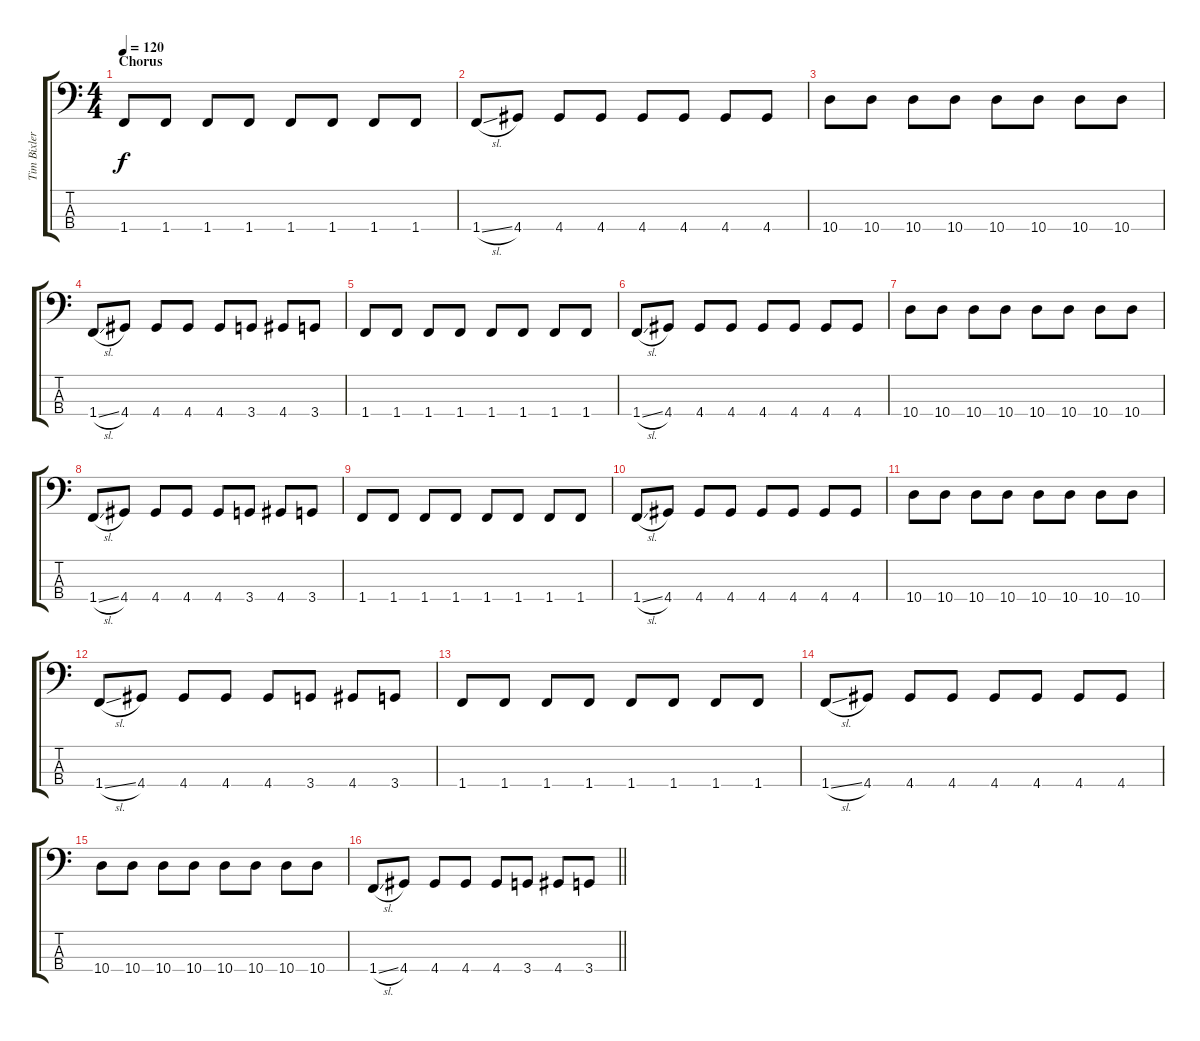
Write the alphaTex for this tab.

\track ("Tim Bixler(Bass)" "Tim Bixler") {instrument electricbassfinger}
\staff {score tabs}
\tuning (G2 D2 A1 E1) {hide}
\ts (4 4)
\section ("" "Chorus")
\tempo 120
\clef f4
\ks c
1.4.8{dy f} 1.4.8 1.4.8 1.4.8 1.4.8 1.4.8 1.4.8 1.4.8 |
1.4{sl}.8 4.4.8 4.4.8 4.4.8 4.4.8 4.4.8 4.4.8 4.4.8 |
10.4.8 10.4.8 10.4.8 10.4.8 10.4.8 10.4.8 10.4.8 10.4.8 |
1.4{sl}.8 4.4.8 4.4.8 4.4.8 4.4.8 3.4.8 4.4.8 3.4.8 |
1.4.8 1.4.8 1.4.8 1.4.8 1.4.8 1.4.8 1.4.8 1.4.8 |
1.4{sl}.8 4.4.8 4.4.8 4.4.8 4.4.8 4.4.8 4.4.8 4.4.8 |
10.4.8 10.4.8 10.4.8 10.4.8 10.4.8 10.4.8 10.4.8 10.4.8 |
1.4{sl}.8 4.4.8 4.4.8 4.4.8 4.4.8 3.4.8 4.4.8 3.4.8 |
1.4.8 1.4.8 1.4.8 1.4.8 1.4.8 1.4.8 1.4.8 1.4.8 |
1.4{sl}.8 4.4.8 4.4.8 4.4.8 4.4.8 4.4.8 4.4.8 4.4.8 |
10.4.8 10.4.8 10.4.8 10.4.8 10.4.8 10.4.8 10.4.8 10.4.8 |
1.4{sl}.8 4.4.8 4.4.8 4.4.8 4.4.8 3.4.8 4.4.8 3.4.8 |
1.4.8 1.4.8 1.4.8 1.4.8 1.4.8 1.4.8 1.4.8 1.4.8 |
1.4{sl}.8 4.4.8 4.4.8 4.4.8 4.4.8 4.4.8 4.4.8 4.4.8 |
10.4.8 10.4.8 10.4.8 10.4.8 10.4.8 10.4.8 10.4.8 10.4.8 |
\barLineRight lightlight
1.4{sl}.8 4.4.8 4.4.8 4.4.8 4.4.8 3.4.8 4.4.8 3.4.8
